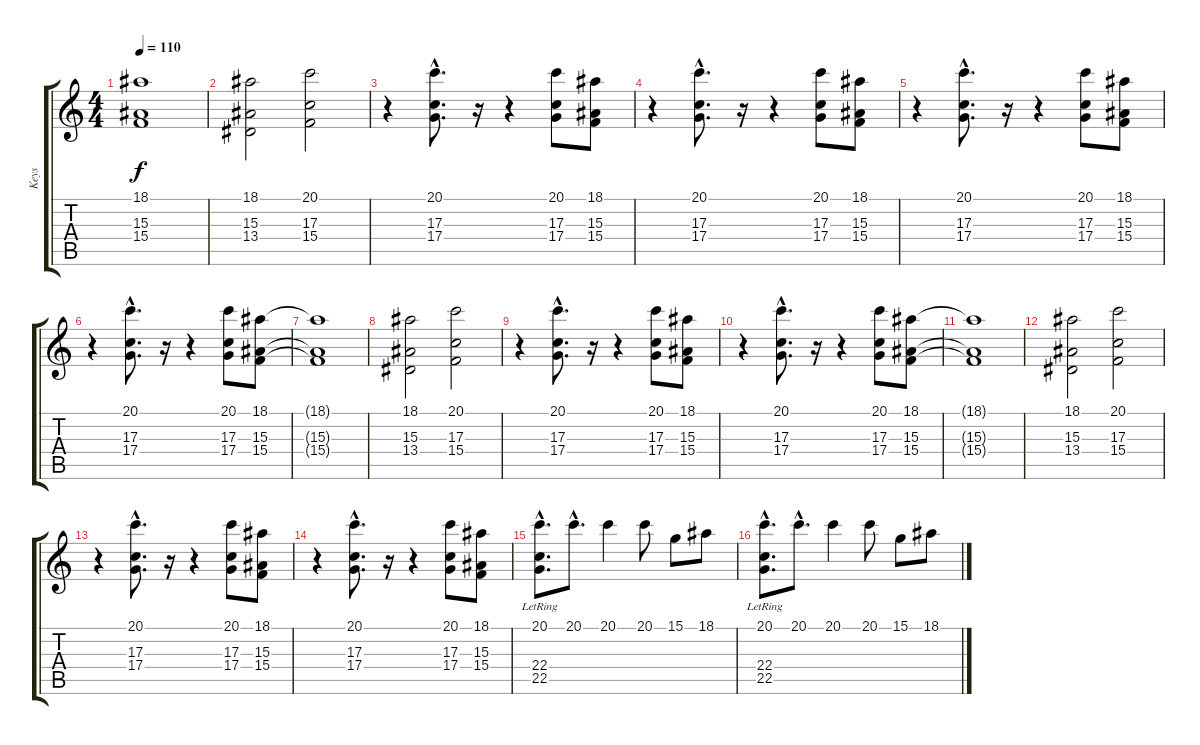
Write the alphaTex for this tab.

\track ("Keys" "Keys") {instrument rockorgan}
\staff {score tabs}
\tuning (E4 B3 G3 D3 A2 E2) {hide}
\ts (4 4)
\tempo 110
\clef g2
\ks c
(18.1{t} 15.3{t} 15.4{t}).1{dy f} |
(18.1 15.3 13.4).2 (20.1 17.3 15.4).2 |
r.4 (20.1{hac} 17.3{hac} 17.4{hac}).8{d} r.16 r.4 (20.1 17.3 17.4).8 (18.1 15.3 15.4).8 |
r.4 (20.1{hac} 17.3{hac} 17.4{hac}).8{d} r.16 r.4 (20.1 17.3 17.4).8 (18.1 15.3 15.4).8 |
r.4 (20.1{hac} 17.3{hac} 17.4{hac}).8{d} r.16 r.4 (20.1 17.3 17.4).8 (18.1 15.3 15.4).8 |
r.4 (20.1{hac} 17.3{hac} 17.4{hac}).8{d} r.16 r.4 (20.1 17.3 17.4).8 (18.1 15.3 15.4).8 |
(18.1{t} 15.3{t} 15.4{t}).1 |
(18.1 15.3 13.4).2 (20.1 17.3 15.4).2 |
r.4 (20.1{hac} 17.3{hac} 17.4{hac}).8{d} r.16 r.4 (20.1 17.3 17.4).8 (18.1 15.3 15.4).8 |
r.4 (20.1{hac} 17.3{hac} 17.4{hac}).8{d} r.16 r.4 (20.1 17.3 17.4).8 (18.1 15.3 15.4).8 |
(18.1{t} 15.3{t} 15.4{t}).1 |
(18.1 15.3 13.4).2 (20.1 17.3 15.4).2 |
r.4 (20.1{hac} 17.3{hac} 17.4{hac}).8{d} r.16 r.4 (20.1 17.3 17.4).8 (18.1 15.3 15.4).8 |
r.4 (20.1{hac} 17.3{hac} 17.4{hac}).8{d} r.16 r.4 (20.1 17.3 17.4).8 (18.1 15.3 15.4).8 |
(20.1{hac} 22.4{hac lr} 22.5{hac lr}).8{d} 20.1{hac}.8{d} 20.1.4 20.1.8 15.1.8 18.1.8 |
(20.1{hac} 22.4{hac lr} 22.5{hac lr}).8{d} 20.1{hac}.8{d} 20.1.4 20.1.8 15.1.8 18.1.8
